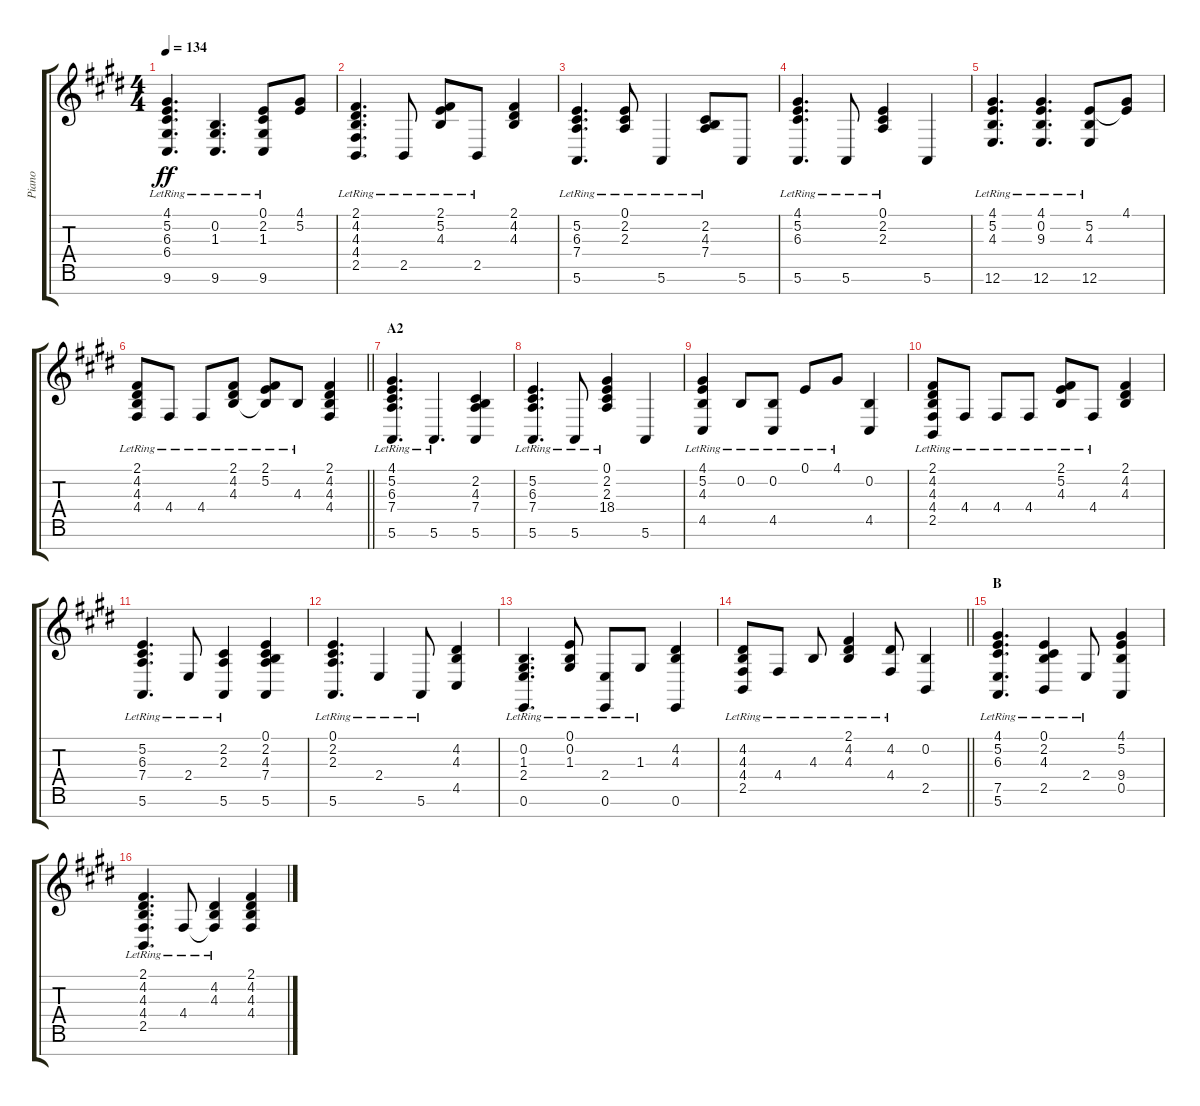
\track ("Piano" "Piano") {instrument acousticgrandpiano}
\staff {score tabs}
\tuning (E4 B3 G3 D3 A2 E2 B1) {hide}
\ts (4 4)
\tempo 134
\clef g2
\ks e
(4.1{lr} 5.2{lr} 6.3{lr} 6.4{lr} 9.6{lr}).4{d dy ff} (0.2 1.3{lr} 9.6).4{d} (0.1{lr} 2.2{lr} 1.3{lr} 9.6{lr}).8 (4.1 5.2).8 |
(2.1{lr} 4.2{lr} 4.3{lr} 4.4{lr} 2.5{lr}).4{d} 2.5{lr}.8 (2.1{lr} 5.2{lr} 4.3{lr}).8 2.5{lr}.8 (2.1 4.2 4.3).4 |
(5.2{lr} 6.3{lr} 7.4{lr} 5.6{lr}).4{d} (0.1{lr} 2.2{lr} 2.3{lr}).8 5.6{lr}.4 (2.2{lr} 4.3{lr} 7.4{lr}).8 5.6.8 |
(4.1 5.2{lr} 6.3{lr} 5.6{lr}).4{d} 5.6{lr}.8 (0.1{lr} 2.2{lr} 2.3{lr}).4 5.6.4 |
(4.1{lr} 5.2{lr} 4.3{lr} 12.6{lr}).4{d} (4.1{lr} 0.2{lr} 9.3{lr} 12.6{lr}).4{d} (5.2{lr} 4.3{lr} 12.6{lr}).8 (4.1 5.2{t}).8 |
\barLineRight lightlight
(2.1{lr} 4.2{lr} 4.3{lr} 4.4{lr}).8 4.4{lr}.8 4.4{lr}.8 (2.1{lr} 4.2{lr} 4.3{lr}).8 (2.1{lr} 5.2{lr} 4.3{t}).8 4.3{lr}.8 (2.1 4.2 4.3 4.4).4 |
\section ("" "A2")
(4.1{lr} 5.2{lr} 6.3{lr} 7.4{lr} 5.6{lr}).4{d} 5.6{lr}.4{d} (2.2 4.3 7.4 5.6).4 |
(5.2{lr} 6.3{lr} 7.4{lr} 5.6{lr}).4{d} 5.6{lr}.8 (0.1{lr} 2.2{lr} 2.3{lr} 18.4{lr}).4 5.6.4 |
(4.1{lr} 5.2{lr} 4.3{lr} 4.5{lr}).4 0.2{lr}.8 (0.2{lr} 4.5{lr}).8 0.1{lr}.8 4.1{lr}.8 (0.2 4.5).4 |
(2.1{lr} 4.2{lr} 4.3{lr} 4.4{lr} 2.5{lr}).8 4.4{lr}.8 4.4{lr}.8 4.4{lr}.8 (2.1{lr} 5.2{lr} 4.3{lr}).8 4.4{lr}.8 (2.1 4.2 4.3).4 |
(5.2{lr} 6.3{lr} 7.4{lr} 5.6{lr}).4{d} 2.4{lr}.8 (2.2{lr} 2.3{lr} 5.6{lr}).4 (0.1 2.2 4.3 7.4 5.6).4 |
(0.1{lr} 2.2{lr} 2.3{lr} 5.6{lr}).4{d} 2.4{lr}.4 5.6{lr}.8 (4.2 4.3 4.5).4 |
(0.2{lr} 1.3{lr} 2.4{lr} 0.6{lr}).4{d} (0.1{lr} 0.2{lr} 1.3{lr}).8 (2.4{lr} 0.6{lr}).8 1.3{lr}.8 (4.2 4.3 0.6).4 |
\barLineRight lightlight
(4.2{lr} 4.3{lr} 4.4{lr} 2.5{lr}).8 4.4{lr}.8 4.3{lr}.8 (2.1{lr} 4.2{lr} 4.3{lr}).4 (4.2{lr} 4.4{lr}).8 (0.2 2.5).4 |
\section ("" "B")
(4.1{lr} 5.2{lr} 6.3{lr} 7.5{lr} 5.6{lr}).4{d} (0.1{lr} 2.2{lr} 4.3{lr} 2.5{lr}).4 2.4{lr}.8 (4.1 5.2 9.4 0.5).4 |
(2.1{lr} 4.2{lr} 4.3{lr} 4.4{lr} 2.5{lr}).4{d} 4.4{lr}.8 (4.2{lr} 4.3{lr} 4.4{t}).4 (2.1 4.2 4.3 4.4).4
